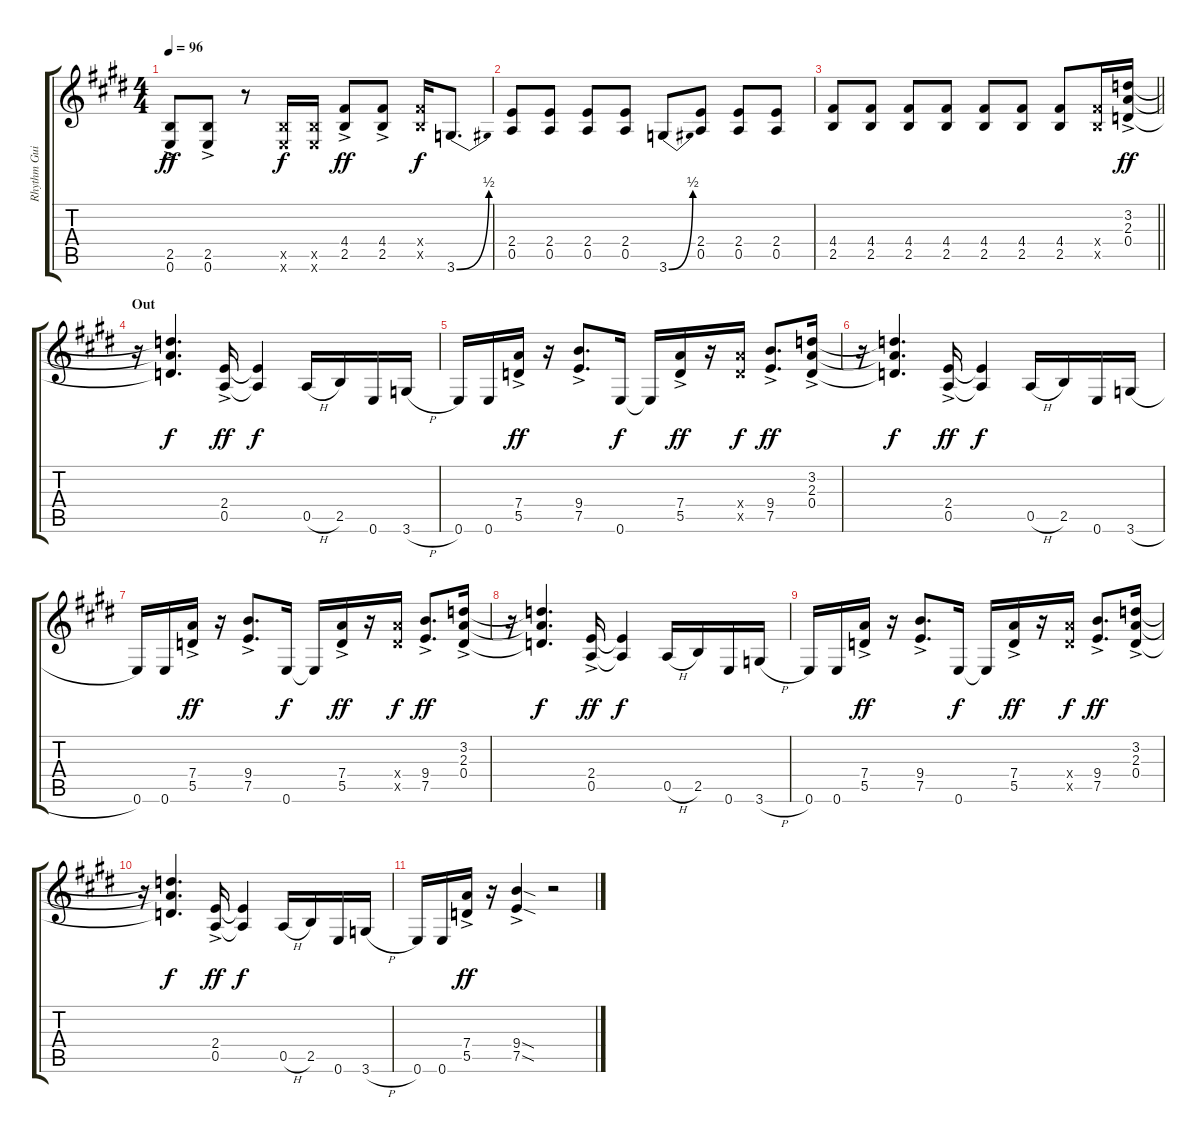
\track ("Rhythm Guitar" "Rhythm Gui") {instrument overdrivenguitar}
\staff {score tabs}
\tuning (E4 B3 G3 D3 A2 E2) {hide}
\ts (4 4)
\tempo 96
\clef g2
\ks c#minor
(2.5{ac} 0.6{ac}).8{dy ff} (2.5{ac} 0.6{ac}).8 r.8 (2.5{x} 0.6{x}).16{dy f} (2.5{x} 0.6{x}).16 (4.4{ac} 2.5{ac}).8{dy ff} (4.4{ac} 2.5{ac}).8 (4.4{x} 2.5{x}).16{dy f} 3.6{be (bend 0 0 60 2)}.8{d} |
(2.4 0.5).8 (2.4 0.5).8 (2.4 0.5).8 (2.4 0.5).8 3.6{be (bend 0 0 60 2)}.8 (2.4 0.5).8 (2.4 0.5).8 (2.4 0.5).8 |
\barLineRight lightlight
\ks e
(4.4 2.5).8 (4.4 2.5).8 (4.4 2.5).8 (4.4 2.5).8 (4.4 2.5).8 (4.4 2.5).8 (4.4 2.5).8 (4.4{x} 2.5{x}).16 (3.2{ac} 2.3{ac} 0.4{ac}).16{dy ff} |
\section ("" "Out")
\ks c#minor
r.16 (3.2{t} 2.3{t} 0.4{t}).4{d dy f} (2.4{ac} 0.5{ac}).16{dy ff} (2.4{t} 0.5{t}).4{dy f} 0.5{h}.16 2.5.16 0.6.16 3.6{h}.16 |
0.6.16 0.6.16 (7.4{ac} 5.5{ac}).16{dy ff} r.16 (9.4{ac} 7.5{ac}).8{d} 0.6.16{dy f} 0.6{t}.16 (7.4{ac} 5.5{ac}).16{dy ff} r.16 (7.4{x} 5.5{x}).16{dy f} (9.4{ac} 7.5{ac}).8{d dy ff} (3.2{ac} 2.3{ac} 0.4{ac}).16 |
r.16 (3.2{t} 2.3{t} 0.4{t}).4{d dy f} (2.4{ac} 0.5{ac}).16{dy ff} (2.4{t} 0.5{t}).4{dy f} 0.5{h}.16 2.5.16 0.6.16 3.6{h}.16 |
0.6.16 0.6.16 (7.4{ac} 5.5{ac}).16{dy ff} r.16 (9.4{ac} 7.5{ac}).8{d} 0.6.16{dy f} 0.6{t}.16 (7.4{ac} 5.5{ac}).16{dy ff} r.16 (7.4{x} 5.5{x}).16{dy f} (9.4{ac} 7.5{ac}).8{d dy ff} (3.2{ac} 2.3{ac} 0.4{ac}).16 |
r.16 (3.2{t} 2.3{t} 0.4{t}).4{d dy f} (2.4{ac} 0.5{ac}).16{dy ff} (2.4{t} 0.5{t}).4{dy f} 0.5{h}.16 2.5.16 0.6.16 3.6{h}.16 |
0.6.16 0.6.16 (7.4{ac} 5.5{ac}).16{dy ff} r.16 (9.4{ac} 7.5{ac}).8{d} 0.6.16{dy f} 0.6{t}.16 (7.4{ac} 5.5{ac}).16{dy ff} r.16 (7.4{x} 5.5{x}).16{dy f} (9.4{ac} 7.5{ac}).8{d dy ff} (3.2{ac} 2.3{ac} 0.4{ac}).16 |
r.16 (3.2{t} 2.3{t} 0.4{t}).4{d dy f} (2.4{ac} 0.5{ac}).16{dy ff} (2.4{t} 0.5{t}).4{dy f} 0.5{h}.16 2.5.16 0.6.16 3.6{h}.16 |
0.6.16 0.6.16 (7.4{ac} 5.5{ac}).16{dy ff} r.16 (9.4{sod ac} 7.5{sod ac}).4 r.2
